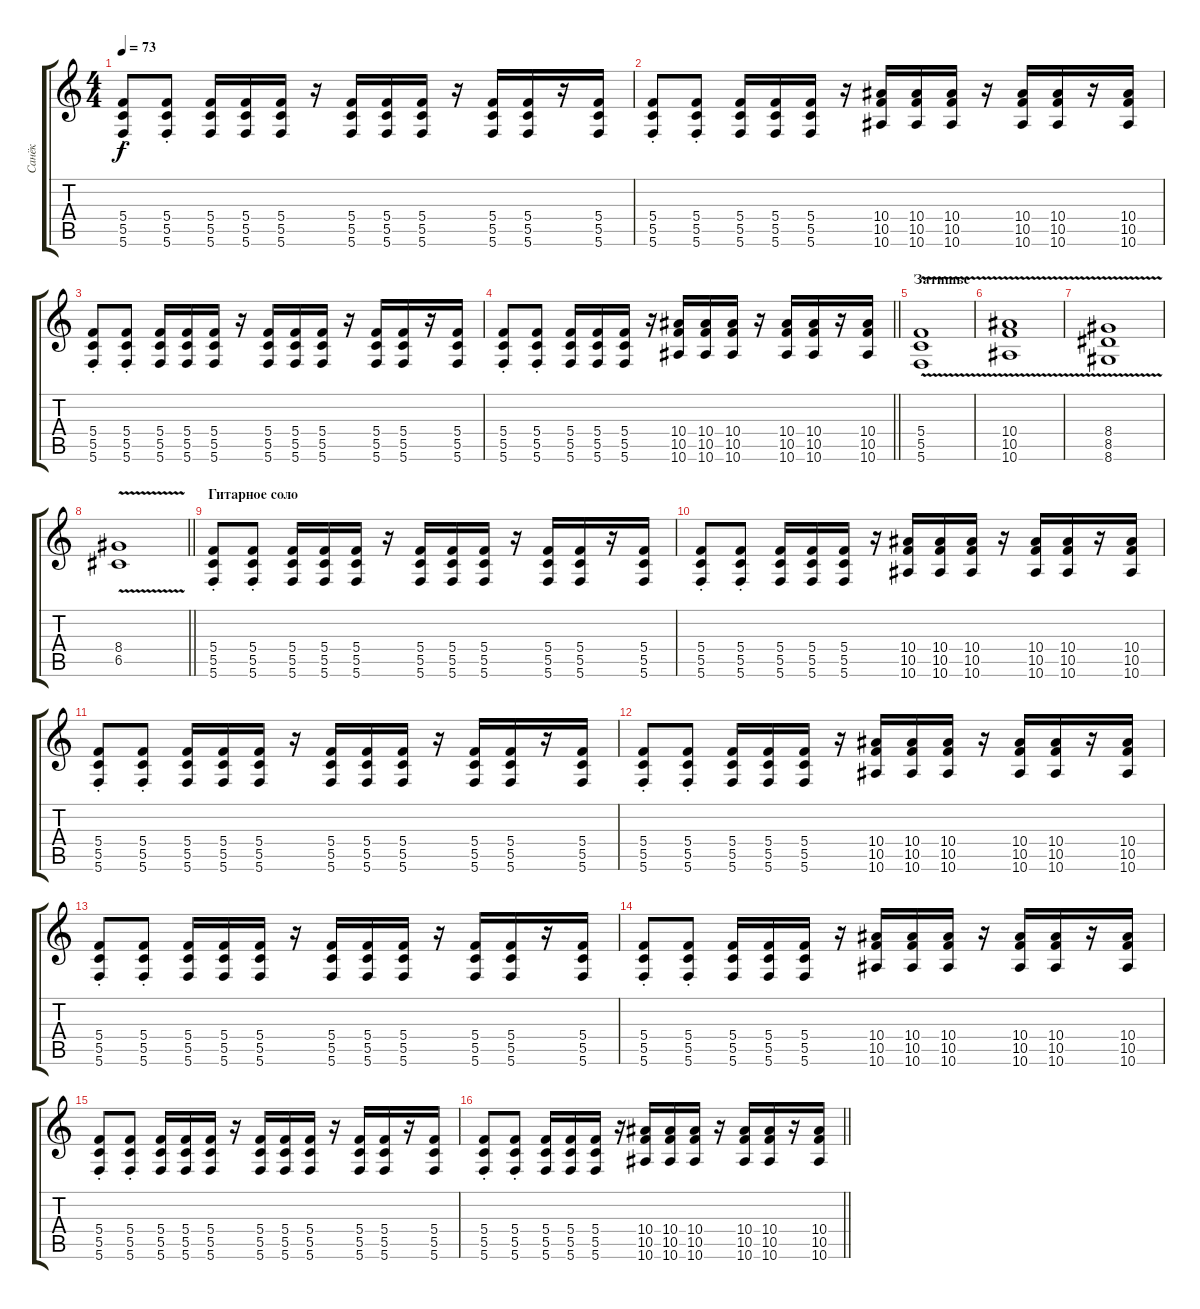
\track ("Санёк" "Санёк") {instrument distortionguitar}
\staff {score tabs}
\tuning (D4 A3 F3 C3 G2 C2) {hide}
\ts (4 4)
\tempo 73
\clef g2
\ks c
(5.4{st} 5.5{st} 5.6{st}).8{dy f} (5.4{st} 5.5{st} 5.6{st}).8 (5.4 5.5 5.6).16 (5.4 5.5 5.6).16 (5.4 5.5 5.6).16 r.16 (5.4 5.5 5.6).16 (5.4 5.5 5.6).16 (5.4 5.5 5.6).16 r.16 (5.4 5.5 5.6).16 (5.4 5.5 5.6).16 r.16 (5.4 5.5 5.6).16 |
(5.4{st} 5.5{st} 5.6{st}).8 (5.4{st} 5.5{st} 5.6{st}).8 (5.4 5.5 5.6).16 (5.4 5.5 5.6).16 (5.4 5.5 5.6).16 r.16 (10.4 10.5 10.6).16 (10.4 10.5 10.6).16 (10.4 10.5 10.6).16 r.16 (10.4 10.5 10.6).16 (10.4 10.5 10.6).16 r.16 (10.4 10.5 10.6).16 |
(5.4{st} 5.5{st} 5.6{st}).8 (5.4{st} 5.5{st} 5.6{st}).8 (5.4 5.5 5.6).16 (5.4 5.5 5.6).16 (5.4 5.5 5.6).16 r.16 (5.4 5.5 5.6).16 (5.4 5.5 5.6).16 (5.4 5.5 5.6).16 r.16 (5.4 5.5 5.6).16 (5.4 5.5 5.6).16 r.16 (5.4 5.5 5.6).16 |
\barLineRight lightlight
(5.4{st} 5.5{st} 5.6{st}).8 (5.4{st} 5.5{st} 5.6{st}).8 (5.4 5.5 5.6).16 (5.4 5.5 5.6).16 (5.4 5.5 5.6).16 r.16 (10.4 10.5 10.6).16 (10.4 10.5 10.6).16 (10.4 10.5 10.6).16 r.16 (10.4 10.5 10.6).16 (10.4 10.5 10.6).16 r.16 (10.4 10.5 10.6).16 |
\section ("" "Затишье")
(5.4{v} 5.5{v} 5.6{v}).1{volume 11 balance 8} |
(10.4{v} 10.5{v} 10.6{v}).1 |
(8.4{v} 8.5{v} 8.6{v}).1 |
\barLineRight lightlight
(8.4{v} 6.5{v}).1 |
\section ("" "Гитарное соло")
(5.4{st} 5.5{st} 5.6{st}).8{volume 16 balance 8 instrument distortionguitar} (5.4{st} 5.5{st} 5.6{st}).8 (5.4 5.5 5.6).16 (5.4 5.5 5.6).16 (5.4 5.5 5.6).16 r.16 (5.4 5.5 5.6).16 (5.4 5.5 5.6).16 (5.4 5.5 5.6).16 r.16 (5.4 5.5 5.6).16 (5.4 5.5 5.6).16 r.16 (5.4 5.5 5.6).16 |
(5.4{st} 5.5{st} 5.6{st}).8 (5.4{st} 5.5{st} 5.6{st}).8 (5.4 5.5 5.6).16 (5.4 5.5 5.6).16 (5.4 5.5 5.6).16 r.16 (10.4 10.5 10.6).16 (10.4 10.5 10.6).16 (10.4 10.5 10.6).16 r.16 (10.4 10.5 10.6).16 (10.4 10.5 10.6).16 r.16 (10.4 10.5 10.6).16 |
(5.4{st} 5.5{st} 5.6{st}).8 (5.4{st} 5.5{st} 5.6{st}).8 (5.4 5.5 5.6).16 (5.4 5.5 5.6).16 (5.4 5.5 5.6).16 r.16 (5.4 5.5 5.6).16 (5.4 5.5 5.6).16 (5.4 5.5 5.6).16 r.16 (5.4 5.5 5.6).16 (5.4 5.5 5.6).16 r.16 (5.4 5.5 5.6).16 |
(5.4{st} 5.5{st} 5.6{st}).8 (5.4{st} 5.5{st} 5.6{st}).8 (5.4 5.5 5.6).16 (5.4 5.5 5.6).16 (5.4 5.5 5.6).16 r.16 (10.4 10.5 10.6).16 (10.4 10.5 10.6).16 (10.4 10.5 10.6).16 r.16 (10.4 10.5 10.6).16 (10.4 10.5 10.6).16 r.16 (10.4 10.5 10.6).16 |
(5.4{st} 5.5{st} 5.6{st}).8 (5.4{st} 5.5{st} 5.6{st}).8 (5.4 5.5 5.6).16 (5.4 5.5 5.6).16 (5.4 5.5 5.6).16 r.16 (5.4 5.5 5.6).16 (5.4 5.5 5.6).16 (5.4 5.5 5.6).16 r.16 (5.4 5.5 5.6).16 (5.4 5.5 5.6).16 r.16 (5.4 5.5 5.6).16 |
(5.4{st} 5.5{st} 5.6{st}).8 (5.4{st} 5.5{st} 5.6{st}).8 (5.4 5.5 5.6).16 (5.4 5.5 5.6).16 (5.4 5.5 5.6).16 r.16 (10.4 10.5 10.6).16 (10.4 10.5 10.6).16 (10.4 10.5 10.6).16 r.16 (10.4 10.5 10.6).16 (10.4 10.5 10.6).16 r.16 (10.4 10.5 10.6).16 |
(5.4{st} 5.5{st} 5.6{st}).8 (5.4{st} 5.5{st} 5.6{st}).8 (5.4 5.5 5.6).16 (5.4 5.5 5.6).16 (5.4 5.5 5.6).16 r.16 (5.4 5.5 5.6).16 (5.4 5.5 5.6).16 (5.4 5.5 5.6).16 r.16 (5.4 5.5 5.6).16 (5.4 5.5 5.6).16 r.16 (5.4 5.5 5.6).16 |
\barLineRight lightlight
(5.4{st} 5.5{st} 5.6{st}).8 (5.4{st} 5.5{st} 5.6{st}).8 (5.4 5.5 5.6).16 (5.4 5.5 5.6).16 (5.4 5.5 5.6).16 r.16 (10.4 10.5 10.6).16 (10.4 10.5 10.6).16 (10.4 10.5 10.6).16 r.16 (10.4 10.5 10.6).16 (10.4 10.5 10.6).16 r.16 (10.4 10.5 10.6).16
